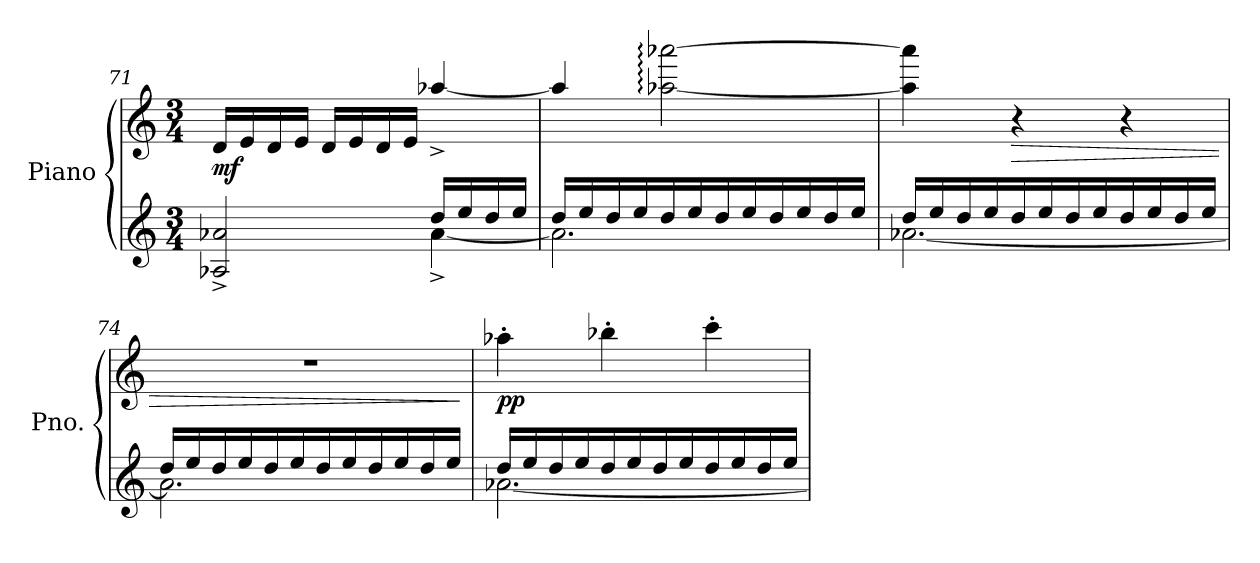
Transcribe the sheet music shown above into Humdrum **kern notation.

**kern	**kern	**dynam
*part1	*part1	*part1
*staff2	*staff1	*staff1/2
*I"Piano	*	*
*I'Pno.	*	*
!!LO:LB:g=z
*clefG2	*clefG2	*
*k[]	*k[]	*
*M3/4	*M3/4	*
=71	=71	=71
*^	*	*
!	!	!	!LO:DY:b
2A-X/^ 2a-X/^	2ryy	(16d/LL	mf
.	.	16e/	.
.	.	16d/	.
.	.	16e/JJ	.
.	.	16d/LL	.
.	.	16e/	.
.	.	16d/	.
.	.	16e/JJ	.
16dd/LL	[4a-^\	[4aa-X^/	.
16ee/	.	.	.
16dd/	.	.	.
16ee/JJ)	.	.	.
=72	=72	=72	=72
16dd/LL	2.a-\]	4aa-/]	.
16ee/	.	.	.
16dd/	.	.	.
16ee/	.	.	.
16dd/	.	[2aa-X\: [2aaa-X\:	.
16ee/	.	.	.
16dd/	.	.	.
16ee/	.	.	.
16dd/	.	.	.
16ee/	.	.	.
16dd/	.	.	.
16ee/JJ	.	.	.
=73	=73	=73	=73
16dd/LL	[2.a-X\	4aa-\] 4aaa-\]	.
16ee/	.	.	.
16dd/	.	.	.
16ee/	.	.	.
!	!	!	!LO:HP:b
16dd/	.	4r	>
16ee/	.	.	.
16dd/	.	.	.
16ee/	.	.	.
16dd/	.	4r	.
16ee/	.	.	.
16dd/	.	.	.
16ee/JJ	.	.	.
!!LO:PB:g=z
=74	=74	=74	=74
16dd/LL	2.a-\]	2.r	.
16ee/	.	.	.
16dd/	.	.	.
16ee/	.	.	.
16dd/	.	.	.
16ee/	.	.	.
16dd/	.	.	.
16ee/	.	.	.
16dd/	.	.	.
16ee/	.	.	.
16dd/	.	.	.
16ee/JJ	.	.	.
*v	*v	*	*
.	.	]
=75	=75	=75
*^	*	*
!	!	!	!LO:DY:b
16dd/LL	[2.a-X\	4aa-X'\	pp
16ee/	.	.	.
16dd/	.	.	.
16ee/	.	.	.
16dd/	.	4bb-X'\	.
16ee/	.	.	.
16dd/	.	.	.
16ee/	.	.	.
16dd/	.	4ccc'\	.
16ee/	.	.	.
16dd/	.	.	.
16ee/JJ	.	.	.
*v	*v	*	*
=	=	=
*-	*-	*-
